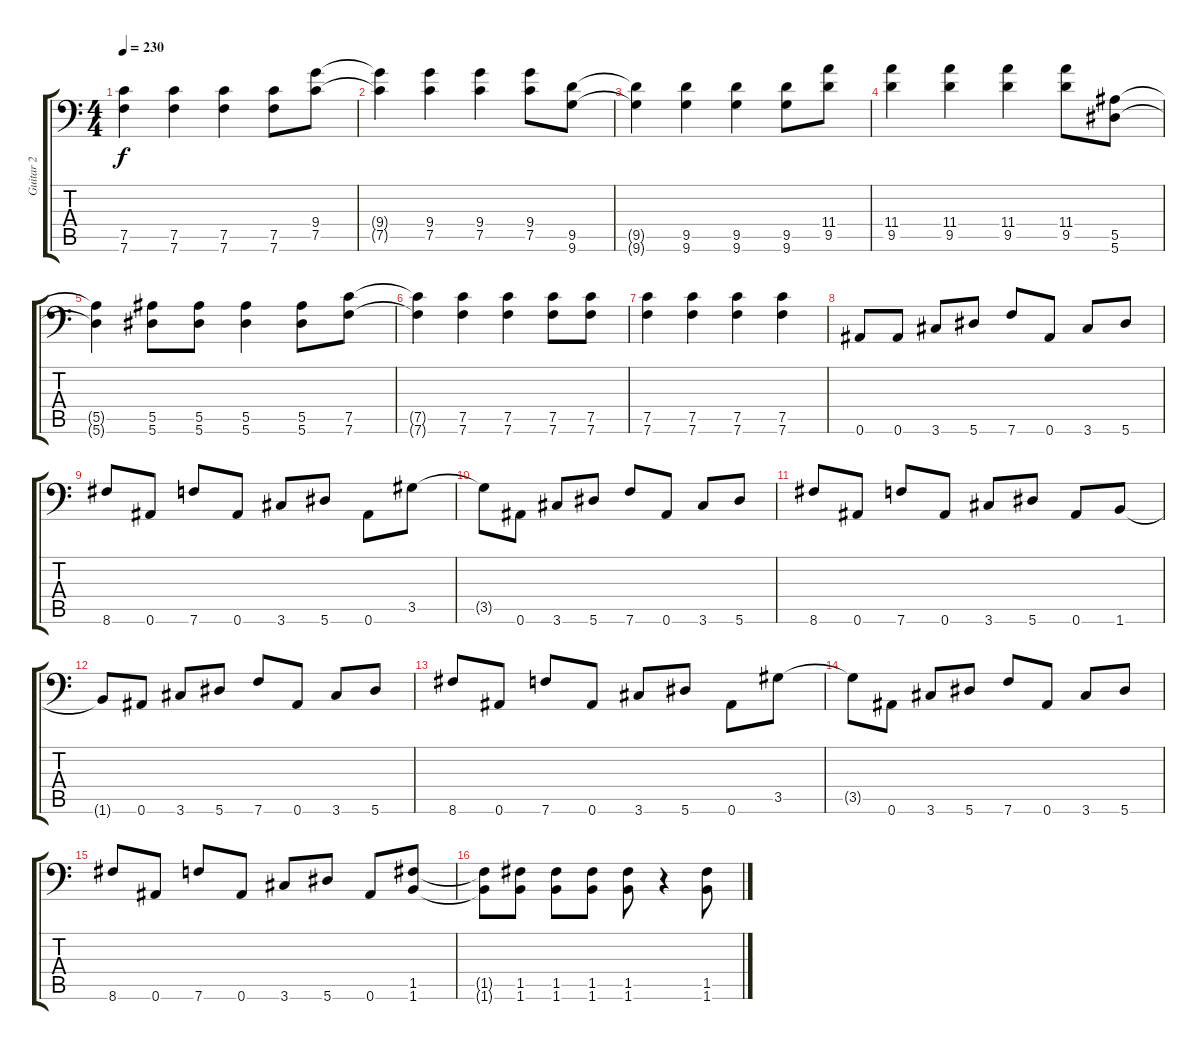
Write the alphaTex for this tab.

\track ("Guitar 2" "Guitar 2") {instrument distortionguitar}
\staff {score tabs}
\tuning (C4 G3 Eb3 Bb2 F2 Bb1) {hide}
\ts (4 4)
\tempo 230
\clef f4
\ks c
(7.5{t} 7.6{t}).4{dy f} (7.5 7.6).4 (7.5 7.6).4 (7.5 7.6).8 (9.4 7.5).8 |
(9.4{t} 7.5{t}).4 (9.4 7.5).4 (9.4 7.5).4 (9.4 7.5).8 (9.5 9.6).8 |
(9.5{t} 9.6{t}).4 (9.5 9.6).4 (9.5 9.6).4 (9.5 9.6).8 (11.4 9.5).8 |
(11.4 9.5).4 (11.4 9.5).4 (11.4 9.5).4 (11.4 9.5).8 (5.5 5.6).8 |
(5.5{t} 5.6{t}).4 (5.5 5.6).8 (5.5 5.6).8 (5.5 5.6).4 (5.5 5.6).8 (7.5 7.6).8 |
(7.5{t} 7.6{t}).4 (7.5 7.6).4 (7.5 7.6).4 (7.5 7.6).8 (7.5 7.6).8 |
(7.5 7.6).4 (7.5 7.6).4 (7.5 7.6).4 (7.5 7.6).4 |
0.6.8 0.6.8 3.6.8 5.6.8 7.6.8 0.6.8 3.6.8 5.6.8 |
8.6.8 0.6.8 7.6.8 0.6.8 3.6.8 5.6.8 0.6.8 3.5.8 |
3.5{t}.8 0.6.8 3.6.8 5.6.8 7.6.8 0.6.8 3.6.8 5.6.8 |
8.6.8 0.6.8 7.6.8 0.6.8 3.6.8 5.6.8 0.6.8 1.6.8 |
1.6{t}.8 0.6.8 3.6.8 5.6.8 7.6.8 0.6.8 3.6.8 5.6.8 |
8.6.8 0.6.8 7.6.8 0.6.8 3.6.8 5.6.8 0.6.8 3.5.8 |
3.5{t}.8 0.6.8 3.6.8 5.6.8 7.6.8 0.6.8 3.6.8 5.6.8 |
8.6.8 0.6.8 7.6.8 0.6.8 3.6.8 5.6.8 0.6.8 (1.5 1.6).8 |
(1.5{t} 1.6{t}).8 (1.5 1.6).8 (1.5 1.6).8 (1.5 1.6).8 (1.5 1.6).8 r.4 (1.5 1.6).8
